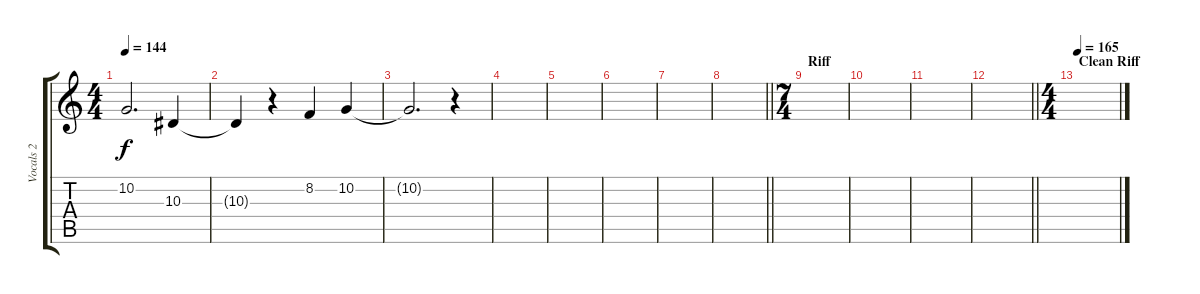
\track ("Vocals 2" "Vocals 2") {instrument bassoon}
\staff {score tabs}
\tuning (D4 A3 F3 C3 G2 C2) {hide}
\ts (4 4)
\tempo 144
\clef g2
\ks c
10.2{t}.2{d dy f} 10.3.4 |
10.3{t}.4 r.4 8.2.4 10.2.4 |
10.2{t}.2{d} r.4 |
|
|
|
|
\barLineRight lightlight
|
\ts (7 4)
\section ("" "Riff")
|
|
|
\barLineRight lightlight
|
\ts (4 4)
\section ("" "Clean Riff")
\tempo 165
